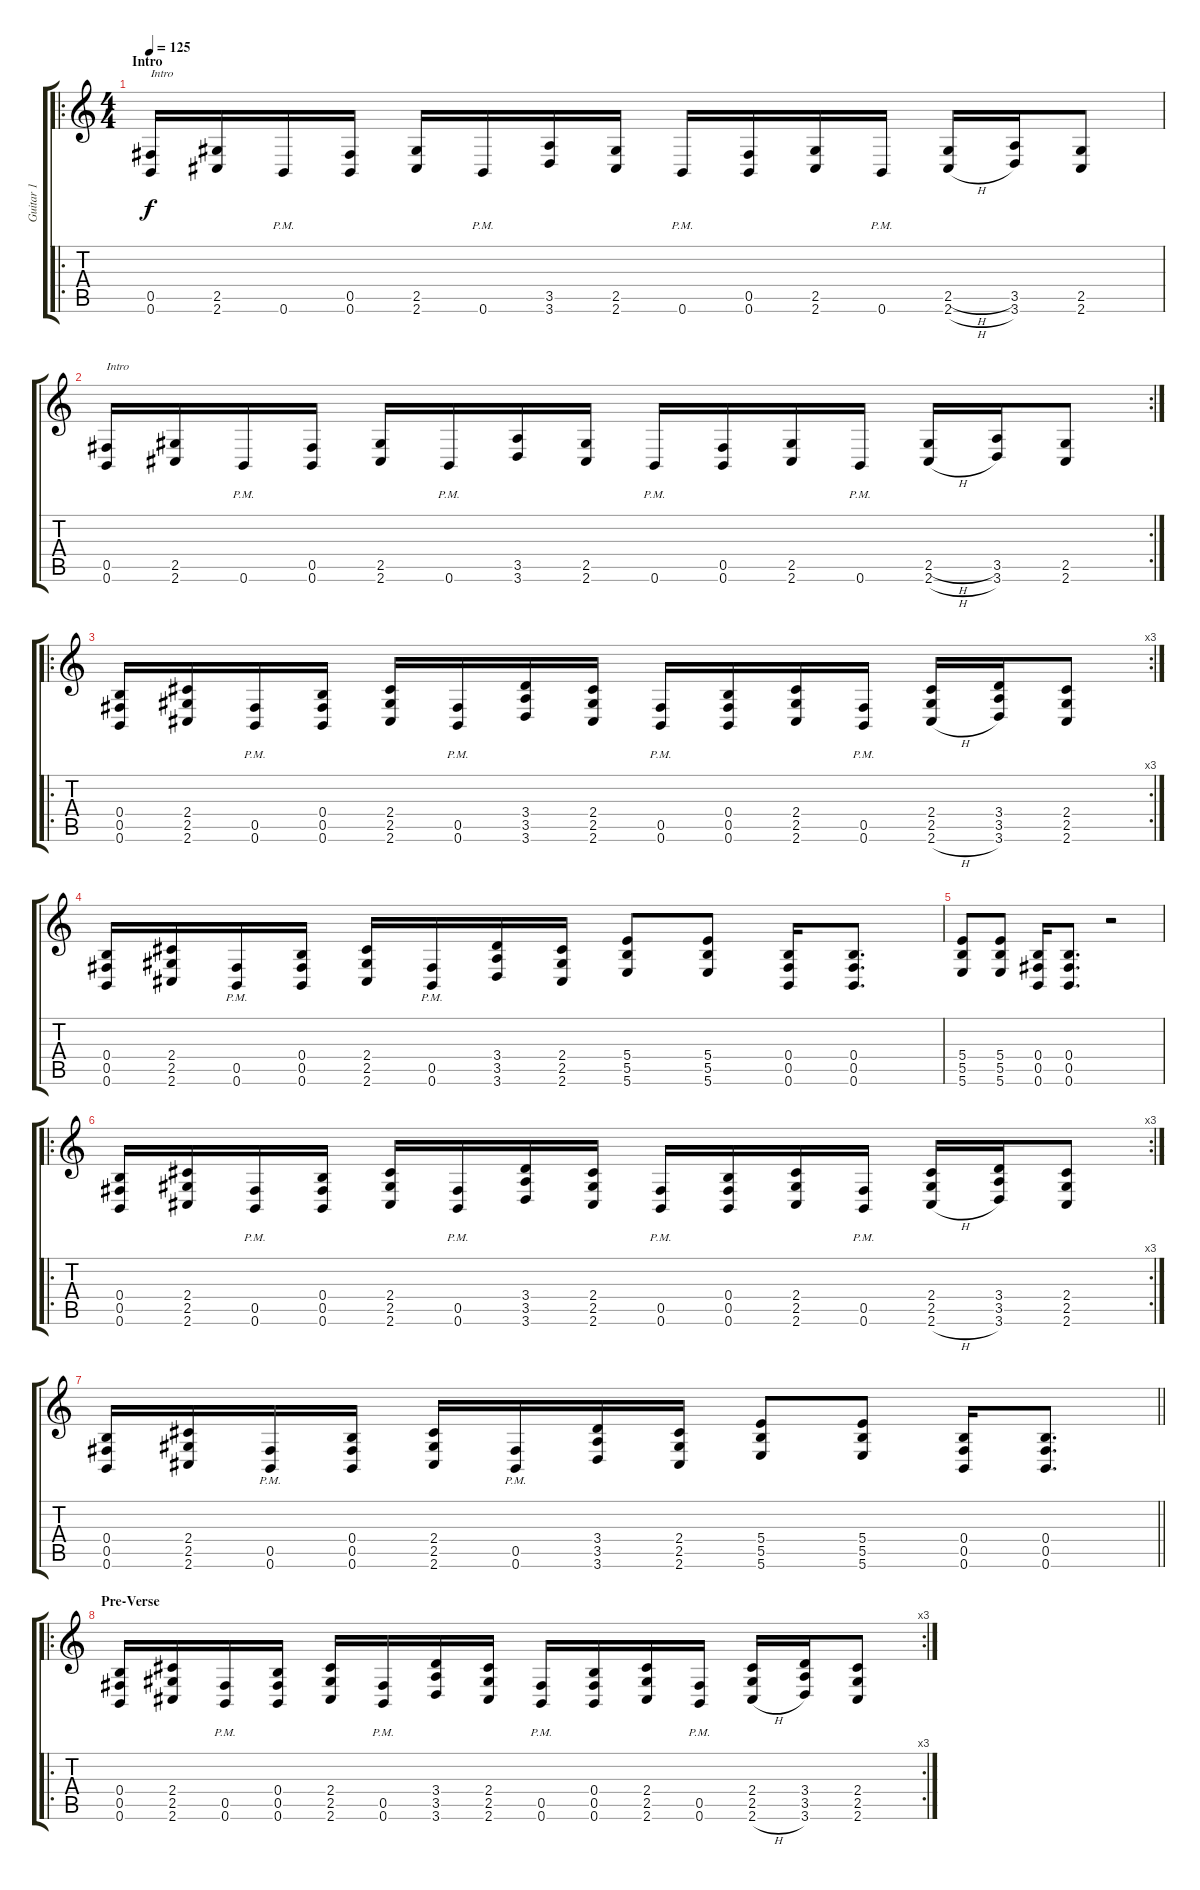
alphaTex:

\track ("Guitar 1" "Guitar 1") {instrument distortionguitar}
\staff {score tabs}
\tuning (Db4 Ab3 E3 B2 Gb2 B1) {hide}
\ro
\ts (4 4)
\section ("" "Intro")
\tempo 125
\clef g2
\ks c
(0.5 0.6).16{txt "Intro" dy f instrument distortionguitar} (2.5 2.6).16 0.6{pm}.16 (0.5 0.6).16 (2.5 2.6).16 0.6{pm}.16 (3.5 3.6).16 (2.5 2.6).16 0.6{pm}.16 (0.5 0.6).16 (2.5 2.6).16 0.6{pm}.16 (2.5{h} 2.6{h}).16 (3.5 3.6).16 (2.5 2.6).8 |
\rc 2
(0.5 0.6).16{txt "Intro"} (2.5 2.6).16 0.6{pm}.16 (0.5 0.6).16 (2.5 2.6).16 0.6{pm}.16 (3.5 3.6).16 (2.5 2.6).16 0.6{pm}.16 (0.5 0.6).16 (2.5 2.6).16 0.6{pm}.16 (2.5{h} 2.6{h}).16 (3.5 3.6).16 (2.5 2.6).8 |
\ro
\rc 3
(0.4 0.5 0.6).16 (2.4 2.5 2.6).16 (0.5 0.6{pm}).16 (0.4 0.5 0.6).16 (2.4 2.5 2.6).16 (0.5{pm} 0.6{pm}).16 (3.4 3.5 3.6).16 (2.4 2.5 2.6).16 (0.5{pm} 0.6{pm}).16 (0.4 0.5 0.6).16 (2.4 2.5 2.6).16 (0.5{pm} 0.6{pm}).16 (2.4 2.5 2.6{h}).16 (3.4 3.5 3.6).16 (2.4 2.5 2.6).8 |
(0.4 0.5 0.6).16 (2.4 2.5 2.6).16 (0.5{pm} 0.6{pm}).16 (0.4 0.5 0.6).16 (2.4 2.5 2.6).16 (0.5{pm} 0.6{pm}).16 (3.4 3.5 3.6).16 (2.4 2.5 2.6).16 (5.4 5.5 5.6).8 (5.4 5.5 5.6).8 (0.4 0.5 0.6).16 (0.4 0.5 0.6).8{d} |
(5.4 5.5 5.6).8 (5.4 5.5 5.6).8 (0.4 0.5 0.6).16 (0.4 0.5 0.6).8{d} r.2 |
\ro
\rc 3
(0.4 0.5 0.6).16 (2.4 2.5 2.6).16 (0.5 0.6{pm}).16 (0.4 0.5 0.6).16 (2.4 2.5 2.6).16 (0.5{pm} 0.6{pm}).16 (3.4 3.5 3.6).16 (2.4 2.5 2.6).16 (0.5{pm} 0.6{pm}).16 (0.4 0.5 0.6).16 (2.4 2.5 2.6).16 (0.5{pm} 0.6{pm}).16 (2.4 2.5 2.6{h}).16 (3.4 3.5 3.6).16 (2.4 2.5 2.6).8 |
\barLineRight lightlight
(0.4 0.5 0.6).16 (2.4 2.5 2.6).16 (0.5{pm} 0.6{pm}).16 (0.4 0.5 0.6).16 (2.4 2.5 2.6).16 (0.5{pm} 0.6{pm}).16 (3.4 3.5 3.6).16 (2.4 2.5 2.6).16 (5.4 5.5 5.6).8 (5.4 5.5 5.6).8 (0.4 0.5 0.6).16 (0.4 0.5 0.6).8{d} |
\ro
\rc 3
\section ("" "Pre-Verse")
(0.4 0.5 0.6).16 (2.4 2.5 2.6).16 (0.5 0.6{pm}).16 (0.4 0.5 0.6).16 (2.4 2.5 2.6).16 (0.5{pm} 0.6{pm}).16 (3.4 3.5 3.6).16 (2.4 2.5 2.6).16 (0.5{pm} 0.6{pm}).16 (0.4 0.5 0.6).16 (2.4 2.5 2.6).16 (0.5{pm} 0.6{pm}).16 (2.4 2.5 2.6{h}).16 (3.4 3.5 3.6).16 (2.4 2.5 2.6).8
